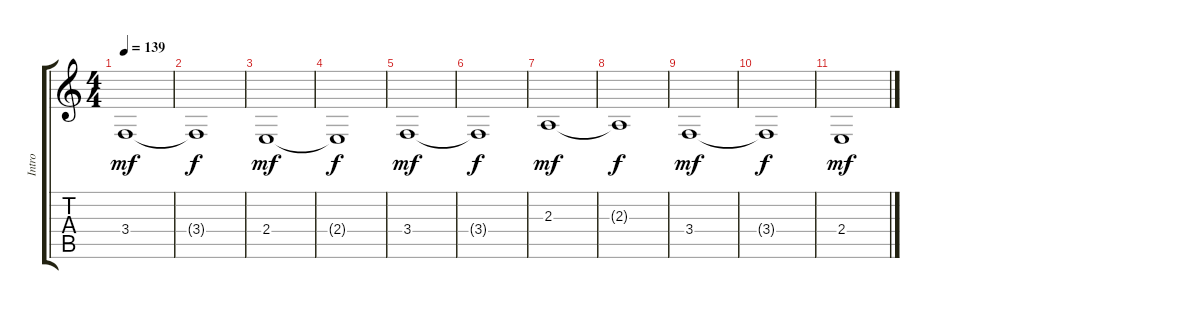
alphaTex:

\track ("Intro" "Intro") {instrument choiraahs}
\staff {score tabs}
\tuning (E4 B3 G3 D3 A2 E2) {hide}
\ts (4 4)
\tempo 139
\clef g2
\ks c
3.4.1{dy mf volume 10} |
3.4{t}.1{dy f} |
2.4.1{dy mf volume 8} |
2.4{t}.1{dy f} |
3.4.1{dy mf volume 6} |
3.4{t}.1{dy f} |
2.3.1{dy mf volume 4} |
2.3{t}.1{dy f} |
3.4.1{dy mf volume 2} |
3.4{t}.1{dy f} |
2.4.1{dy mf volume 1}
